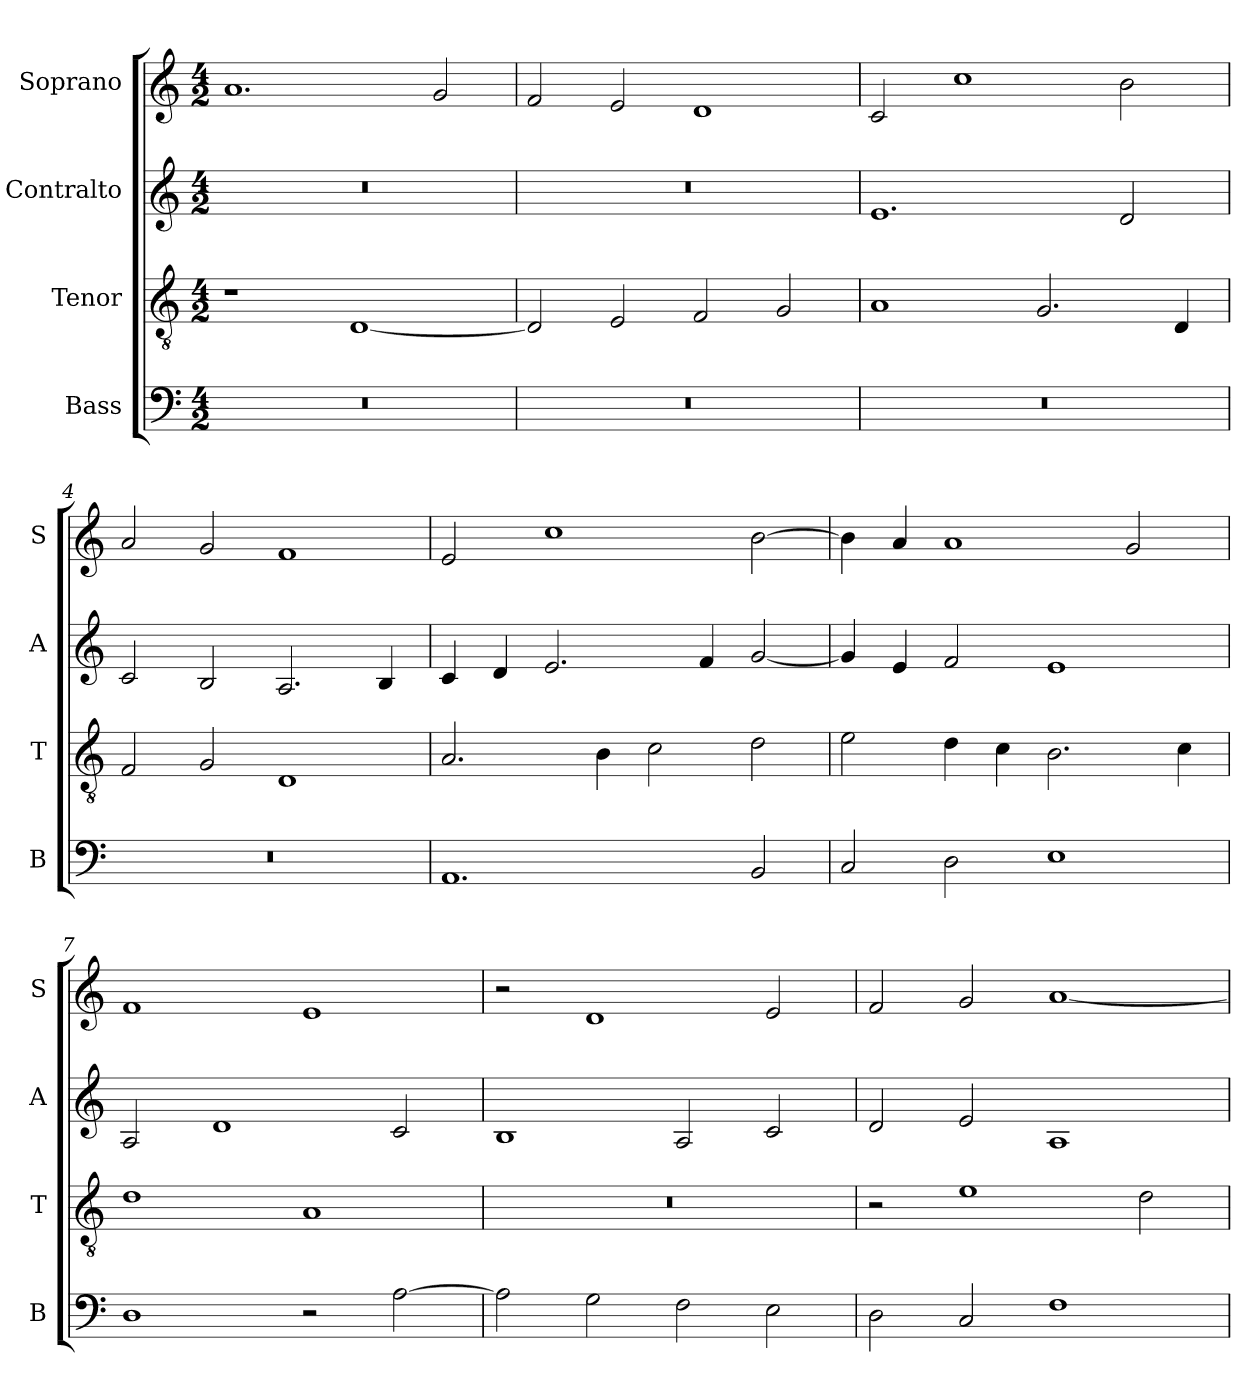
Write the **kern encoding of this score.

**kern	**kern	**kern	**kern
*part4	*part3	*part2	*part1
*staff4	*staff3	*staff2	*staff1
*I"Bass	*I"Tenor	*I"Contralto	*I"Soprano
*I'B	*I'T	*I'A	*I'S
*clefF4	*clefGv2	*clefG2	*clefG2
*k[]	*k[]	*k[]	*k[]
*E:phr	*E:phr	*E:phr	*E:phr
*M4/2	*M4/2	*M4/2	*M4/2
=1	=1	=1	=1
0r	1r	0r	1.a
.	[1D	.	.
.	.	.	2g
=2	=2	=2	=2
0r	2D]	0r	2f
.	2E	.	2e
.	2F	.	1d
.	2G	.	.
=3	=3	=3	=3
0r	1A	1.e	2c
.	.	.	1cc
.	2.G	.	.
.	.	2d	2b
.	4D	.	.
=4	=4	=4	=4
0r	2F	2c	2a
.	2G	2B	2g
.	1D	2.A	1f
.	.	4B	.
=5	=5	=5	=5
1.AA	2.A	4c	2e
.	.	4d	.
.	.	2.e	1cc
.	4B	.	.
.	2c	.	.
.	.	4f	.
2BB	2d	[2g	[2b
=6	=6	=6	=6
2C	2e	4g]	4b]
.	.	4e	4a
2D	4d	2f	1a
.	4c	.	.
1E	2.B	1e	.
.	.	.	2g
.	4c	.	.
=7	=7	=7	=7
1D	1d	2A	1f
.	.	1d	.
2r	1A	.	1e
[2A	.	2c	.
=8	=8	=8	=8
2A]	0r	1B	2r
2G	.	.	1d
2F	.	2A	.
2E	.	2c	2e
=9	=9	=9	=9
2D	2r	2d	2f
2C	1e	2e	2g
1F	.	1A	[1a
.	2d	.	.
=	=	=	=
*-	*-	*-	*-
